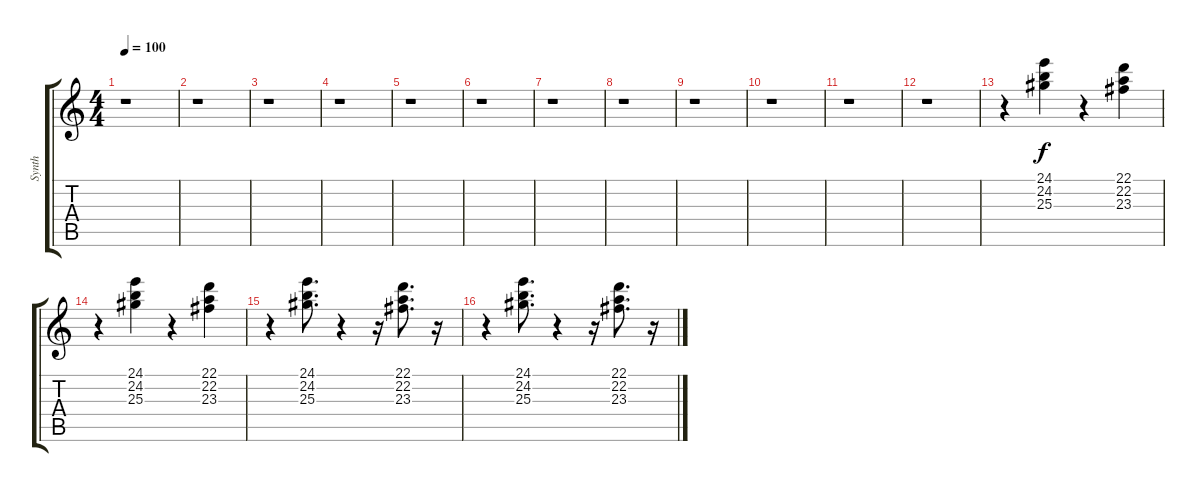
\track ("Synth" "Synth") {instrument rockorgan}
\staff {score tabs}
\tuning (E4 B3 G3 D3 A2 E2) {hide}
\ts (4 4)
\tempo 100
\clef g2
\ks c
r.1{dy f} |
r.1 |
r.1 |
r.1 |
r.1 |
r.1 |
r.1 |
r.1 |
r.1 |
r.1 |
r.1 |
r.1 |
r.4 (24.1 24.2 25.3).4 r.4 (22.1 22.2 23.3).4 |
r.4 (24.1 24.2 25.3).4 r.4 (22.1 22.2 23.3).4 |
r.4 (24.1 24.2 25.3).8{d} r.4 r.16 (22.1 22.2 23.3).8{d} r.16 |
r.4 (24.1 24.2 25.3).8{d} r.4 r.16 (22.1 22.2 23.3).8{d} r.16
